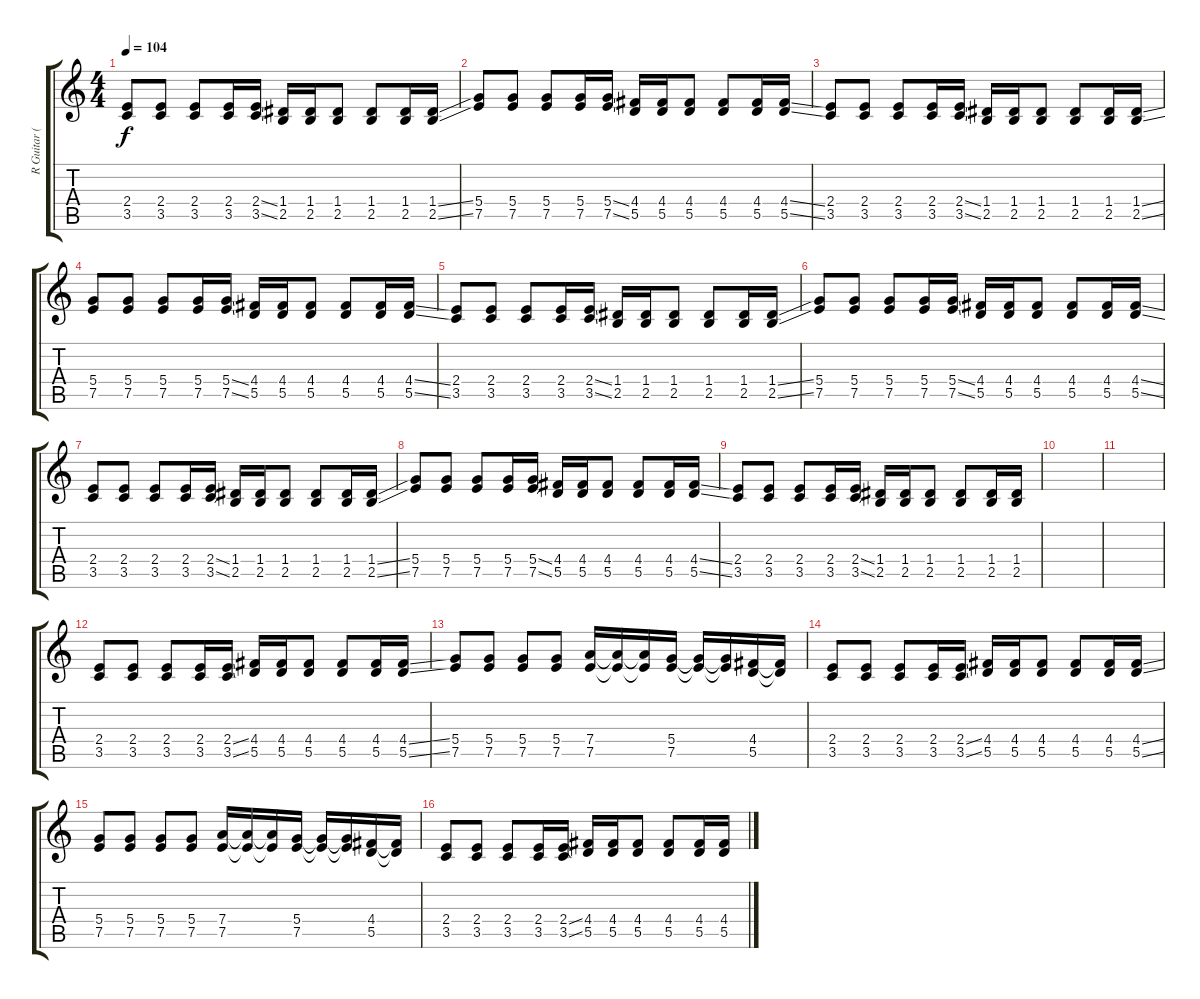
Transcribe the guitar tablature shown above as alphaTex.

\track ("R Guitar (12)" "R Guitar (") {instrument acousticguitarnylon}
\staff {score tabs}
\tuning (E4 B3 G3 D3 A2 E2) {hide}
\ts (4 4)
\tempo 104
\clef g2
\ks c
(2.4 3.5).8{dy f} (2.4 3.5).8 (2.4 3.5).8 (2.4 3.5).16 (2.4{ss} 3.5{ss}).16 (1.4 2.5).16 (1.4 2.5).16 (1.4 2.5).8 (1.4 2.5).8 (1.4 2.5).16 (1.4{ss} 2.5{ss}).16 |
(5.4 7.5).8 (5.4 7.5).8 (5.4 7.5).8 (5.4 7.5).16 (5.4{ss} 7.5{ss}).16 (4.4 5.5).16 (4.4 5.5).16 (4.4 5.5).8 (4.4 5.5).8 (4.4 5.5).16 (4.4{ss} 5.5{ss}).16 |
(2.4 3.5).8 (2.4 3.5).8 (2.4 3.5).8 (2.4 3.5).16 (2.4{ss} 3.5{ss}).16 (1.4 2.5).16 (1.4 2.5).16 (1.4 2.5).8 (1.4 2.5).8 (1.4 2.5).16 (1.4{ss} 2.5{ss}).16 |
(5.4 7.5).8 (5.4 7.5).8 (5.4 7.5).8 (5.4 7.5).16 (5.4{ss} 7.5{ss}).16 (4.4 5.5).16 (4.4 5.5).16 (4.4 5.5).8 (4.4 5.5).8 (4.4 5.5).16 (4.4{ss} 5.5{ss}).16 |
(2.4 3.5).8 (2.4 3.5).8 (2.4 3.5).8 (2.4 3.5).16 (2.4{ss} 3.5{ss}).16 (1.4 2.5).16 (1.4 2.5).16 (1.4 2.5).8 (1.4 2.5).8 (1.4 2.5).16 (1.4{ss} 2.5{ss}).16 |
(5.4 7.5).8 (5.4 7.5).8 (5.4 7.5).8 (5.4 7.5).16 (5.4{ss} 7.5{ss}).16 (4.4 5.5).16 (4.4 5.5).16 (4.4 5.5).8 (4.4 5.5).8 (4.4 5.5).16 (4.4{ss} 5.5{ss}).16 |
(2.4 3.5).8 (2.4 3.5).8 (2.4 3.5).8 (2.4 3.5).16 (2.4{ss} 3.5{ss}).16 (1.4 2.5).16 (1.4 2.5).16 (1.4 2.5).8 (1.4 2.5).8 (1.4 2.5).16 (1.4{ss} 2.5{ss}).16 |
(5.4 7.5).8 (5.4 7.5).8 (5.4 7.5).8 (5.4 7.5).16 (5.4{ss} 7.5{ss}).16 (4.4 5.5).16 (4.4 5.5).16 (4.4 5.5).8 (4.4 5.5).8 (4.4 5.5).16 (4.4{ss} 5.5{ss}).16 |
(2.4 3.5).8 (2.4 3.5).8 (2.4 3.5).8 (2.4 3.5).16 (2.4{ss} 3.5{ss}).16 (1.4 2.5).16 (1.4 2.5).16 (1.4 2.5).8 (1.4 2.5).8 (1.4 2.5).16 (1.4 2.5).16 |
|
|
(2.4 3.5).8{volume 10} (2.4 3.5).8 (2.4 3.5).8 (2.4 3.5).16 (2.4{ss} 3.5{ss}).16 (4.4 5.5).16 (4.4 5.5).16 (4.4 5.5).8 (4.4 5.5).8 (4.4 5.5).16 (4.4{ss} 5.5{ss}).16 |
(5.4 7.5).8 (5.4 7.5).8 (5.4 7.5).8 (5.4 7.5).8 (7.4 7.5).16 (7.4{t} 7.5{t}).16 (7.4{t} 7.5{t}).16 (5.4 7.5).16 (5.4{t} 7.5{t}).16 (5.4{t} 7.5{t}).16 (4.4 5.5).16 (4.4{t} 5.5{t}).16 |
(2.4 3.5).8 (2.4 3.5).8 (2.4 3.5).8 (2.4 3.5).16 (2.4{ss} 3.5{ss}).16 (4.4 5.5).16 (4.4 5.5).16 (4.4 5.5).8 (4.4 5.5).8 (4.4 5.5).16 (4.4{ss} 5.5{ss}).16 |
(5.4 7.5).8 (5.4 7.5).8 (5.4 7.5).8 (5.4 7.5).8 (7.4 7.5).16 (7.4{t} 7.5{t}).16 (7.4{t} 7.5{t}).16 (5.4 7.5).16 (5.4{t} 7.5{t}).16 (5.4{t} 7.5{t}).16 (4.4 5.5).16 (4.4{t} 5.5{t}).16 |
(2.4 3.5).8{volume 10} (2.4 3.5).8 (2.4 3.5).8 (2.4 3.5).16 (2.4{ss} 3.5{ss}).16 (4.4 5.5).16 (4.4 5.5).16 (4.4 5.5).8 (4.4 5.5).8 (4.4 5.5).16 (4.4{ss} 5.5{ss}).16
